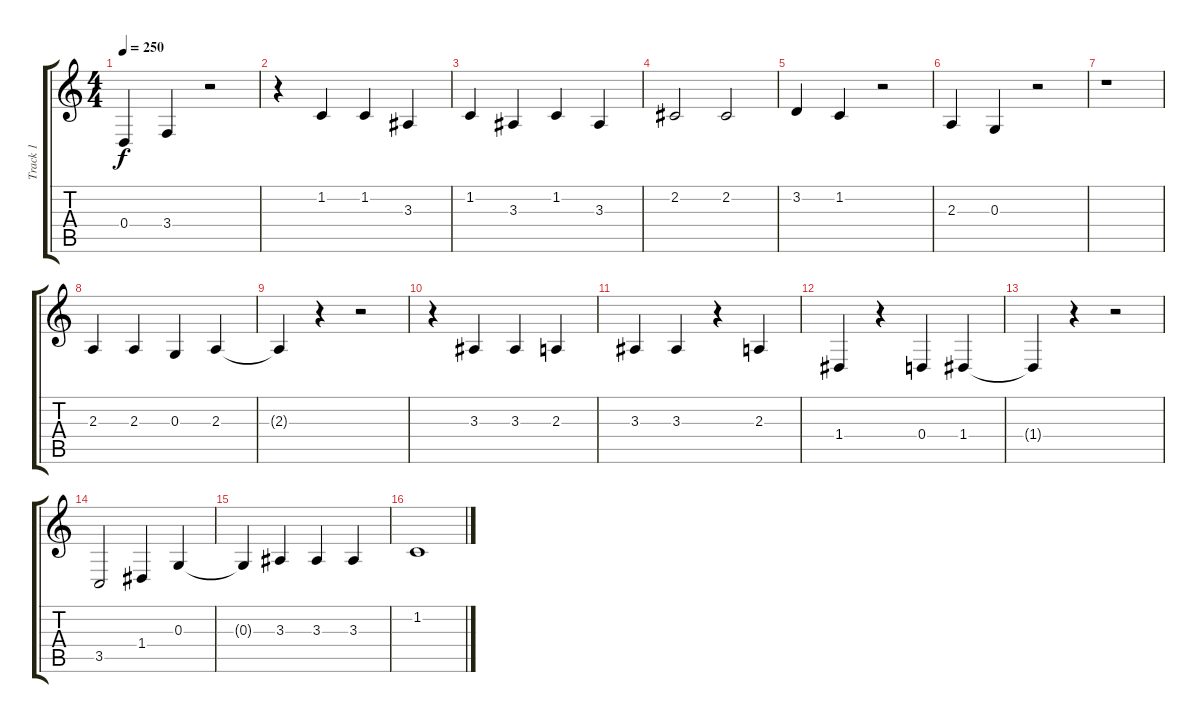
\track ("Track 1" "Track 1") {instrument orchestralharp}
\staff {score tabs}
\tuning (E4 B3 G3 D3 A2 E2) {hide}
\ts (4 4)
\tempo 250
\clef g2
\ks c
0.4{t}.4{dy f} 3.4.4 r.2 |
r.4 1.2.4 1.2.4 3.3.4 |
1.2.4 3.3.4 1.2.4 3.3.4 |
2.2.2 2.2.2 |
3.2.4 1.2.4 r.2 |
2.3.4 0.3.4 r.2 |
r.1 |
2.3.4 2.3.4 0.3.4 2.3.4 |
2.3{t}.4 r.4 r.2 |
r.4 3.3.4 3.3.4 2.3.4 |
3.3.4 3.3.4 r.4 2.3.4 |
1.4.4 r.4 0.4.4 1.4.4 |
1.4{t}.4 r.4 r.2 |
3.5.2 1.4.4 0.3.4 |
0.3{t}.4 3.3.4 3.3.4 3.3.4 |
1.2.1
